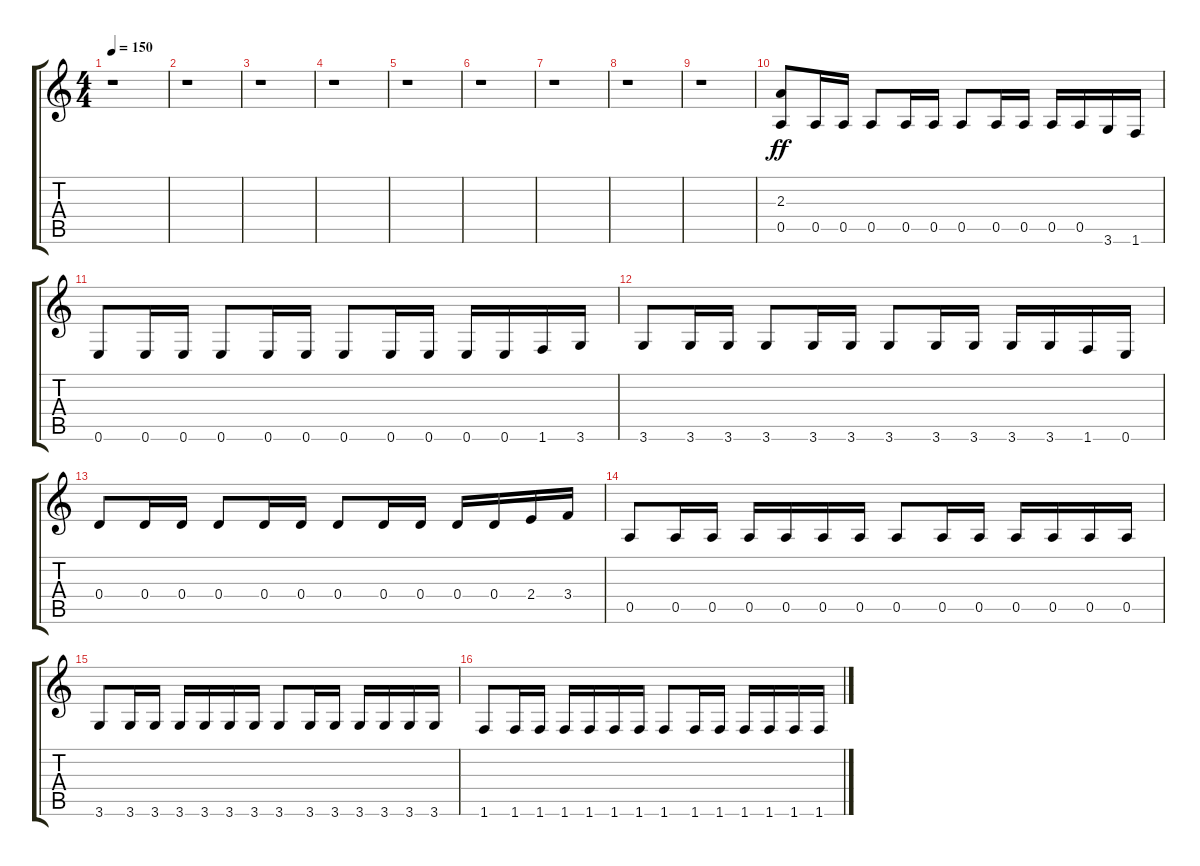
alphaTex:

\track "" {instrument overdrivenguitar}
\staff {score tabs}
\tuning (E4 B3 G3 D3 A2 E2) {hide}
\ts (4 4)
\tempo 150
\clef g2
\ks c
r.1{dy ff} |
r.1 |
r.1 |
r.1 |
r.1 |
r.1 |
r.1 |
r.1 |
r.1 |
(2.3 0.5).8 0.5.16 0.5.16 0.5.8 0.5.16 0.5.16 0.5.8 0.5.16 0.5.16 0.5.16 0.5.16 3.6.16 1.6.16 |
0.6.8 0.6.16 0.6.16 0.6.8 0.6.16 0.6.16 0.6.8 0.6.16 0.6.16 0.6.16 0.6.16 1.6.16 3.6.16 |
3.6.8 3.6.16 3.6.16 3.6.8 3.6.16 3.6.16 3.6.8 3.6.16 3.6.16 3.6.16 3.6.16 1.6.16 0.6.16 |
0.4.8 0.4.16 0.4.16 0.4.8 0.4.16 0.4.16 0.4.8 0.4.16 0.4.16 0.4.16 0.4.16 2.4.16 3.4.16 |
0.5.8 0.5.16 0.5.16 0.5.16 0.5.16 0.5.16 0.5.16 0.5.8 0.5.16 0.5.16 0.5.16 0.5.16 0.5.16 0.5.16 |
3.6.8 3.6.16 3.6.16 3.6.16 3.6.16 3.6.16 3.6.16 3.6.8 3.6.16 3.6.16 3.6.16 3.6.16 3.6.16 3.6.16 |
1.6.8 1.6.16 1.6.16 1.6.16 1.6.16 1.6.16 1.6.16 1.6.8 1.6.16 1.6.16 1.6.16 1.6.16 1.6.16 1.6.16
